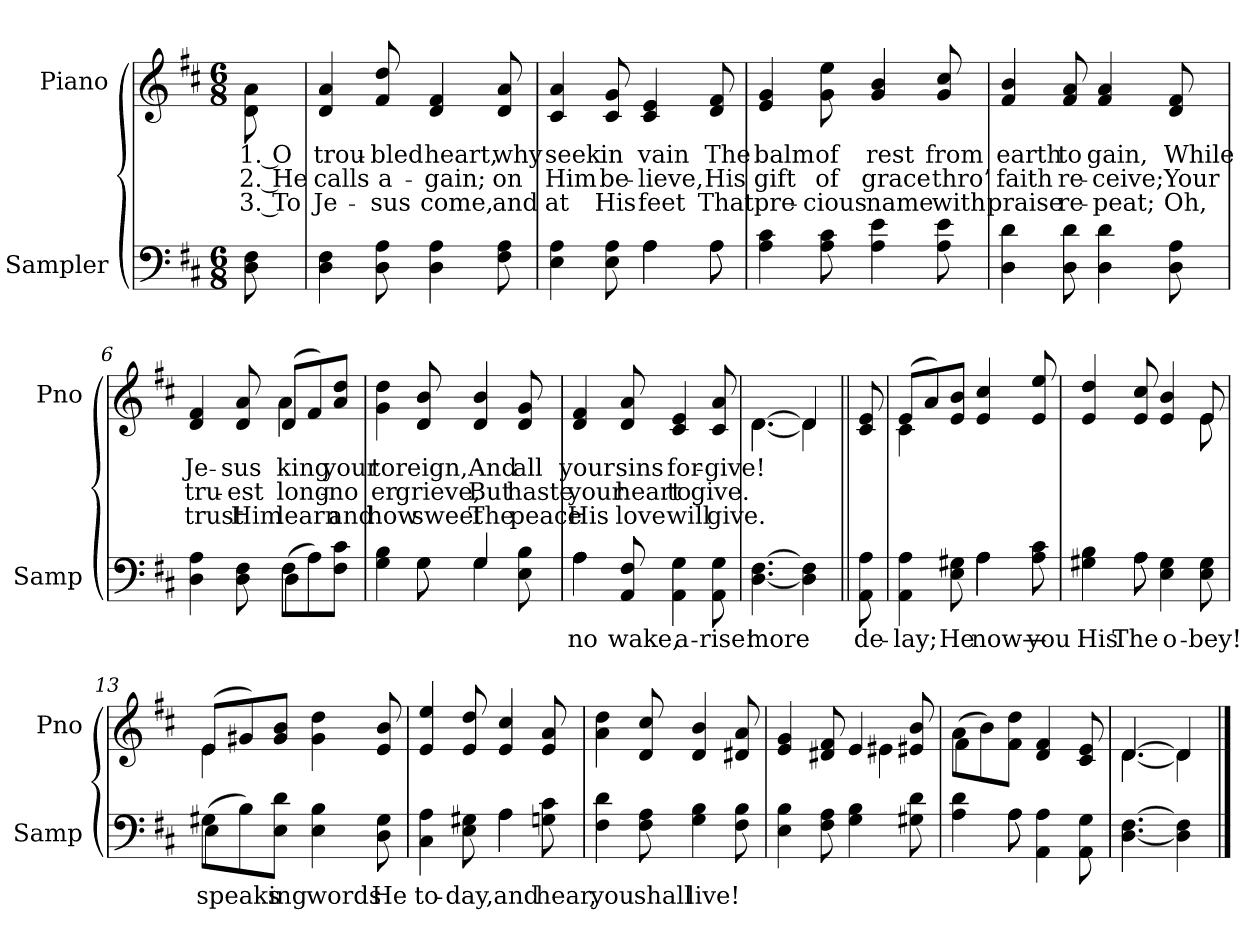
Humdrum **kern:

**kern	**text	**kern	**text	**text	**text
*part2	*part2	*part1	*part1	*part1	*part1
*staff2	*staff2	*staff1	*staff1	*staff1	*staff1
*I"Sampler	*	*I"Piano	*	*	*
*I'Samp	*	*I'Pno	*	*	*
*clefF4	*	*clefG2	*	*	*
*k[f#c#]	*	*k[f#c#]	*	*	*
*D:	*	*D:	*	*	*
*M6/8	*	*M6/8	*	*	*
=1	=1	=1	=1	=1	=1
8D 8F#	.	8d\ 8a\	1. O	2. He	3. To
=2	=2	=2	=2	=2	=2
4D 4F#	.	4d 4a	trou-	calls	Je-
8D 8A	.	8f# 8dd	-bled	a-	-sus
4D 4A	.	4d 4f#	heart,	-gain;	come,
8F# 8A	.	8d 8a	why	on	and
=3	=3	=3	=3	=3	=3
*^	*	*	*	*	*
4E 4A	4.ryy	.	4c# 4a	seek	Him	at
8E 8A	.	.	8c# 8g	in	be-	His
4A\	4A	.	4c# 4e	vain	-lieve,	feet
8A\	8A	.	8d 8f#	The	His	That
*v	*v	*	*	*	*	*
=4	=4	=4	=4	=4	=4
4A 4c#	.	4e 4g	balm	gift	pre-
8A 8c#	.	8g 8ee	of	of	-cious
4A 4e	.	4g 4b	rest	grace	name
8A 8e	.	8g 8cc#	from	thro’	with
=5	=5	=5	=5	=5	=5
4D 4d	.	4f# 4b	earth	faith	praise
8D 8d	.	8f# 8a	to	re-	re-
4D 4d	.	4f# 4a	gain,	-ceive;	-peat;
8D 8A	.	8d 8f#	While	Your	Oh,
=6	=6	=6	=6	=6	=6
*^	*	*^	*	*	*
4D 4A	4.ryy	.	4d 4f#	4.ryy	Je-	tru-	trust
8D 8F#	.	.	8d 8a	.	-sus	-est	Him
(8F#\L	4D	.	(8d/L	4a	king	long-	learn
8A\)	.	.	8f#/)	.	.	.	.
8F#\ 8c#\J	8ryy	.	8a/ 8dd/J	8ryy	your	no	and
*	*	*	*v	*v	*	*	*
=7	=7	=7	=7	=7	=7	=7
4G 4B	4ryy	.	4g 4dd	to	-er	how
8G\	8G	.	8d 8b	reign,	grieve,	sweet
4G/	4G	.	4d 4b	And	But	The
8E 8B	8ryy	.	8d 8g	all	haste	peace
=8	=8	=8	=8	=8	=8	=8
4A\	4A	no	4d 4f#	your	your	His
8AA 8F#	2ryy	-wake,	8d 8a	sins	heart	love
4AA 4G	.	a-	4c# 4e	for-	to	will
8AA 8G	.	-rise!	8c# 8a	-give!	give.	give.
*v	*v	*	*	*	*	*
=9	=9	=9	=9	=9	=9
*	*	*^	*	*	*
[4.D [4.F#	more	[4.d\	[4.d	.	.	.
4D] 4F#]	.	4d/]	4d]	.	.	.
=10||	=10||	=10||	=10||	=10||	=10||	=10||
!	!	!LO:TX:t=Refrain	!	!	!	!
*	*	*v	*v	*	*	*
8AA 8A	de-	8c# 8e	.	.	.
=11	=11	=11	=11	=11	=11
*^	*	*^	*	*	*
4AA 4A	4.ryy	-lay;	(8e/L	4c#	.	.	.
.	.	.	8a/)	.	.	.	.
8E 8G#X	.	He	8e/ 8b/J	2ryy	.	.	.
4A\	4A	now—	4e 4cc#	.	.	.	.
8A 8c#	8ryy	you	8e 8ee	.	.	.	.
=12	=12	=12	=12	=12	=12	=12	=12
4G#X 4B	4ryy	His	4e 4dd	8ryy	.	.	.
*	*	*	*v	*v	*	*	*
8A\	8A	The	8e 8cc#	.	.	.
4E 4G#	4.ryy	o-	4e 4b	.	.	.
*	*	*	*^	*	*	*
8E 8G#	.	-bey!	8e/	8e	.	.	.
=13	=13	=13	=13	=13	=13	=13	=13
(8G#X\L	4E	speaks	(8e/L	4e	.	.	.
8B\)	.	.	8g#X/)	.	.	.	.
8E\ 8d\J	2ryy	-ing	8g#/ 8b/J	2ryy	.	.	.
4E 4B	.	words	4g# 4dd	.	.	.	.
8D 8G#	.	He	8e 8b	.	.	.	.
*	*	*	*v	*v	*	*	*
=14	=14	=14	=14	=14	=14	=14
4C# 4A	4.ryy	to-	4e 4ee	.	.	.
8E 8G#X	.	-day,	8e 8dd	.	.	.
4A\	4A	and	4e 4cc#	.	.	.
8Gn 8c#	8ryy	hear,	8e 8a	.	.	.
*v	*v	*	*	*	*	*
=15	=15	=15	=15	=15	=15
4F# 4d	you	4a 4dd	.	.	.
8F# 8A	shall	8d 8cc#	.	.	.
4G 4B	live!	4d 4b	.	.	.
8F# 8B	.	8d#X 8a	.	.	.
=16	=16	=16	=16	=16	=16
*	*	*^	*	*	*
4E 4B	.	4e 4g	4.ryy	.	.	.
8F# 8A	.	8d#X 8f#	.	.	.	.
4G 4B	.	4e/	4e#	.	.	.
8G#X 8d	.	8e#X 8b	8ryy	.	.	.
=17	=17	=17	=17	=17	=17	=17
*^	*	*	*	*	*	*
4A 4d	4ryy	.	(8a\L	4f#	.	.	.
.	.	.	8b\)	.	.	.	.
8A\	8A	.	8f#\ 8dd\J	2ryy	.	.	.
4AA 4A	4.ryy	.	4d 4f#	.	.	.	.
8AA 8G	.	.	8c# 8e	.	.	.	.
*v	*v	*	*	*	*	*	*
=18	=18	=18	=18	=18	=18	=18
[4.D [4.F#	.	[4.d/	[4.d	.	.	.
4D] 4F#]	.	4d/]	4d]	.	.	.
*	*	*v	*v	*	*	*
==	==	==	==	==	==
*-	*-	*-	*-	*-	*-
